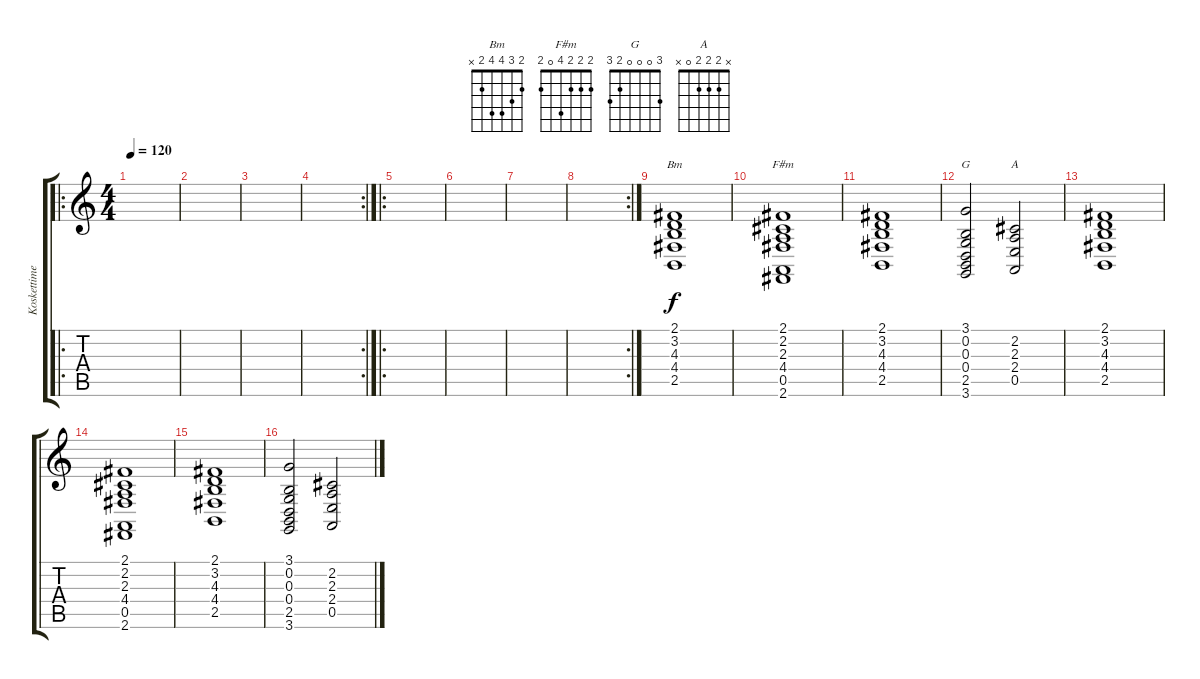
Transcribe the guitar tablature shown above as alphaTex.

\track ("Koskettimet" "Koskettime") {instrument pad2warm}
\staff {score tabs}
\tuning (E4 B3 G3 D3 A2 E2) {hide}
\chord ("Bm" 2 3 4 4 2 x)
\chord ("F#m" 2 2 2 4 0 2)
\chord ("G" 3 0 0 0 2 3)
\chord ("A" x 2 2 2 0 x)
\ro
\ts (4 4)
\tempo 120
\clef g2
\ks c
|
|
|
\rc 2
|
\ro
|
|
|
\rc 2
|
(2.1 3.2 4.3 4.4 2.5).1{ch "Bm"} |
(2.1 2.2 2.3 4.4 0.5 2.6).1{ch "F#m"} |
(2.1 3.2 4.3 4.4 2.5).1 |
(3.1 0.2 0.3 0.4 2.5 3.6).2{ch "G"} (2.2 2.3 2.4 0.5).2{ch "A"} |
(2.1 3.2 4.3 4.4 2.5).1 |
(2.1 2.2 2.3 4.4 0.5 2.6).1 |
(2.1 3.2 4.3 4.4 2.5).1 |
(3.1 0.2 0.3 0.4 2.5 3.6).2 (2.2 2.3 2.4 0.5).2
